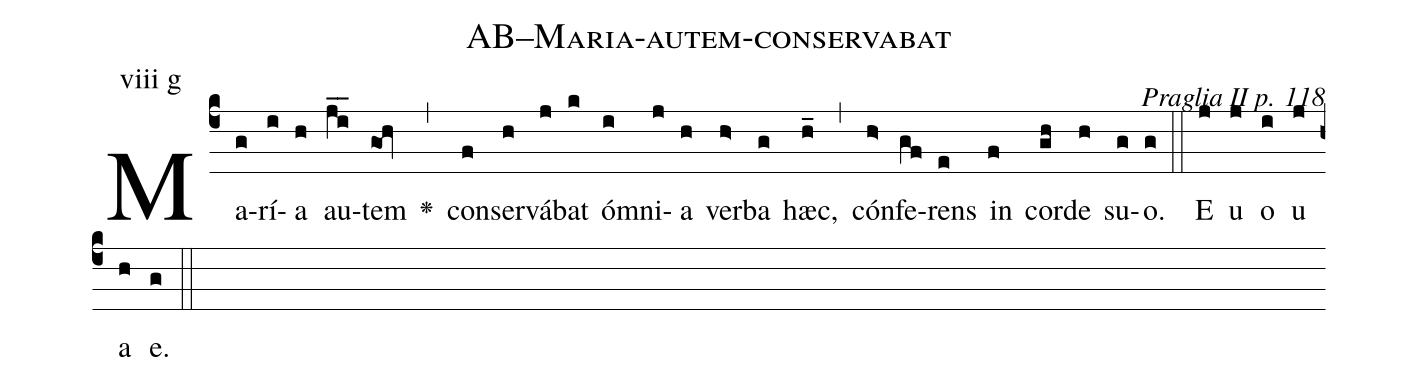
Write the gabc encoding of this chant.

name: AB--Maria-autem-conservabat;
commentary: Praglia II p. 118;
annotation: viii g;
%%
(c4) Ma(g)rí(i)a(h) au(ji__)tem(goh) <v>\greheightstar</v>(,) con(f)ser(h)vá(j)bat(k) óm(i)ni(j)a(h) ver(h>)ba(g) hæc,(h_) (,) cón(h>)fe(gf)rens(e) in(f) cor(gh)de(h) su(g)o.(g) (::)
E(j) u(j) o(i) u(j) a(h) e.(g) (::)
